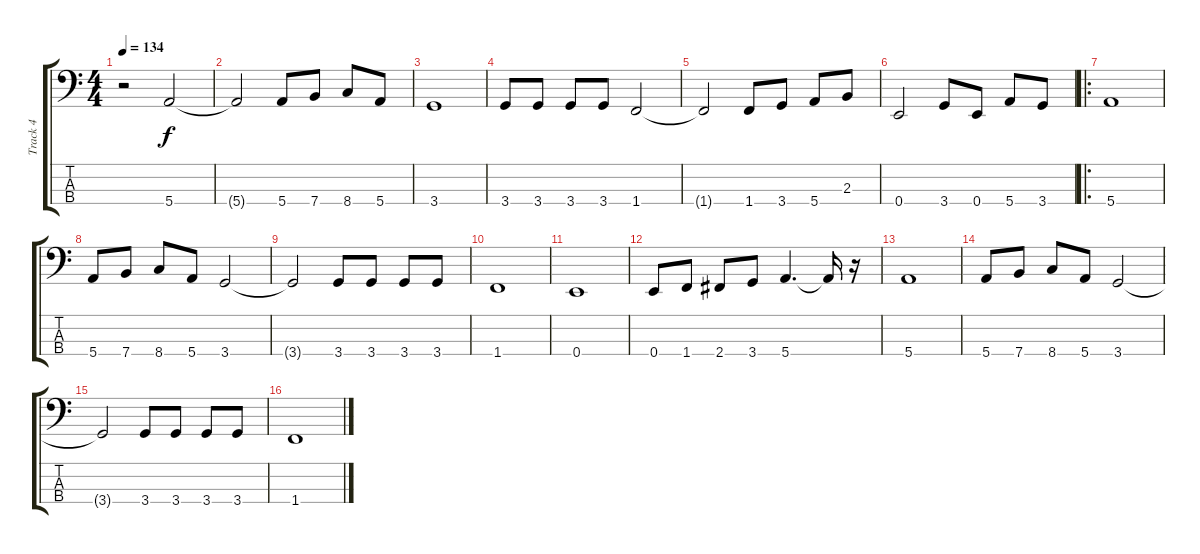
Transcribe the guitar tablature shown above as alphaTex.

\track ("Track 4" "Track 4") {instrument electricbassfinger}
\staff {score tabs}
\tuning (G2 D2 A1 E1) {hide}
\ts (4 4)
\tempo 134
\clef f4
\ks c
r.2{dy f instrument electricbassfinger} 5.4.2 |
5.4{t}.2 5.4.8 7.4.8 8.4.8 5.4.8 |
3.4.1 |
3.4.8 3.4.8 3.4.8 3.4.8 1.4.2 |
1.4{t}.2 1.4.8 3.4.8 5.4.8 2.3.8 |
0.4.2 3.4.8 0.4.8 5.4.8 3.4.8 |
\ro
5.4.1 |
5.4.8 7.4.8 8.4.8 5.4.8 3.4.2 |
3.4{t}.2 3.4.8 3.4.8 3.4.8 3.4.8 |
1.4.1 |
0.4.1 |
0.4.8 1.4.8 2.4.8 3.4.8 5.4.4{d} 5.4{t}.16 r.16 |
5.4.1 |
5.4.8 7.4.8 8.4.8 5.4.8 3.4.2 |
3.4{t}.2 3.4.8 3.4.8 3.4.8 3.4.8 |
1.4.1
